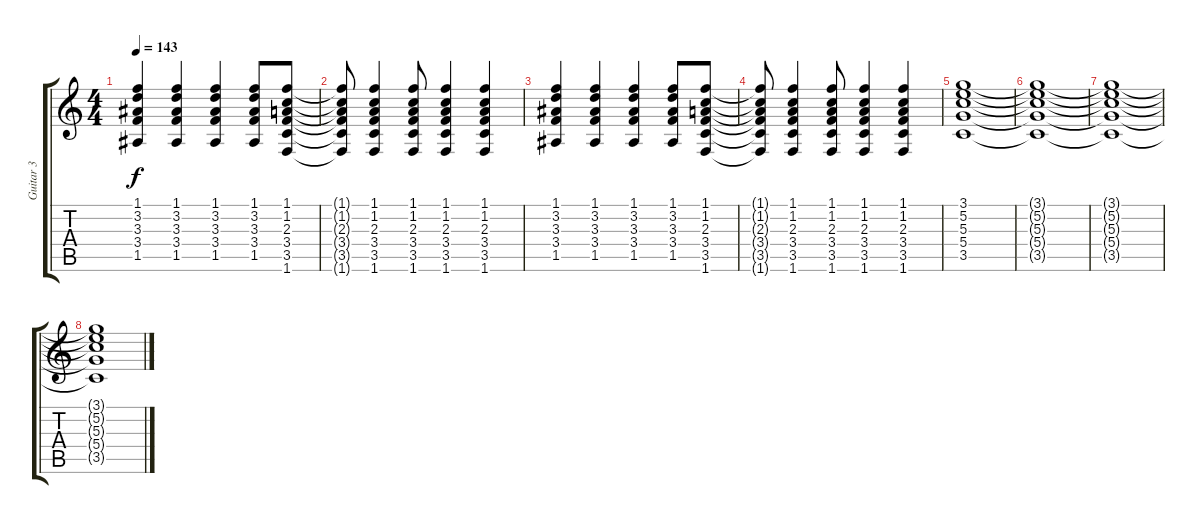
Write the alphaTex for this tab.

\track ("Guitar 3" "Guitar 3") {instrument electricguitarmuted}
\staff {score tabs}
\tuning (E4 B3 G3 D3 A2 E2) {hide}
\ts (4 4)
\tempo 143
\clef g2
\ks c
(1.1 3.2 3.3 3.4 1.5).4{dy f} (1.1 3.2 3.3 3.4 1.5).4 (1.1 3.2 3.3 3.4 1.5).4 (1.1 3.2 3.3 3.4 1.5).8 (1.1 1.2 2.3 3.4 3.5 1.6).8 |
(1.1{t} 1.2{t} 2.3{t} 3.4{t} 3.5{t} 1.6{t}).8 (1.1 1.2 2.3 3.4 3.5 1.6).4 (1.1 1.2 2.3 3.4 3.5 1.6).8 (1.1 1.2 2.3 3.4 3.5 1.6).4 (1.1 1.2 2.3 3.4 3.5 1.6).4 |
(1.1 3.2 3.3 3.4 1.5).4 (1.1 3.2 3.3 3.4 1.5).4 (1.1 3.2 3.3 3.4 1.5).4 (1.1 3.2 3.3 3.4 1.5).8 (1.1 1.2 2.3 3.4 3.5 1.6).8 |
(1.1{t} 1.2{t} 2.3{t} 3.4{t} 3.5{t} 1.6{t}).8 (1.1 1.2 2.3 3.4 3.5 1.6).4 (1.1 1.2 2.3 3.4 3.5 1.6).8 (1.1 1.2 2.3 3.4 3.5 1.6).4 (1.1 1.2 2.3 3.4 3.5 1.6).4 |
(3.1 5.2 5.3 5.4 3.5).1 |
(3.1{t} 5.2{t} 5.3{t} 5.4{t} 3.5{t}).1 |
(3.1{t} 5.2{t} 5.3{t} 5.4{t} 3.5{t}).1 |
(3.1{t} 5.2{t} 5.3{t} 5.4{t} 3.5{t}).1
